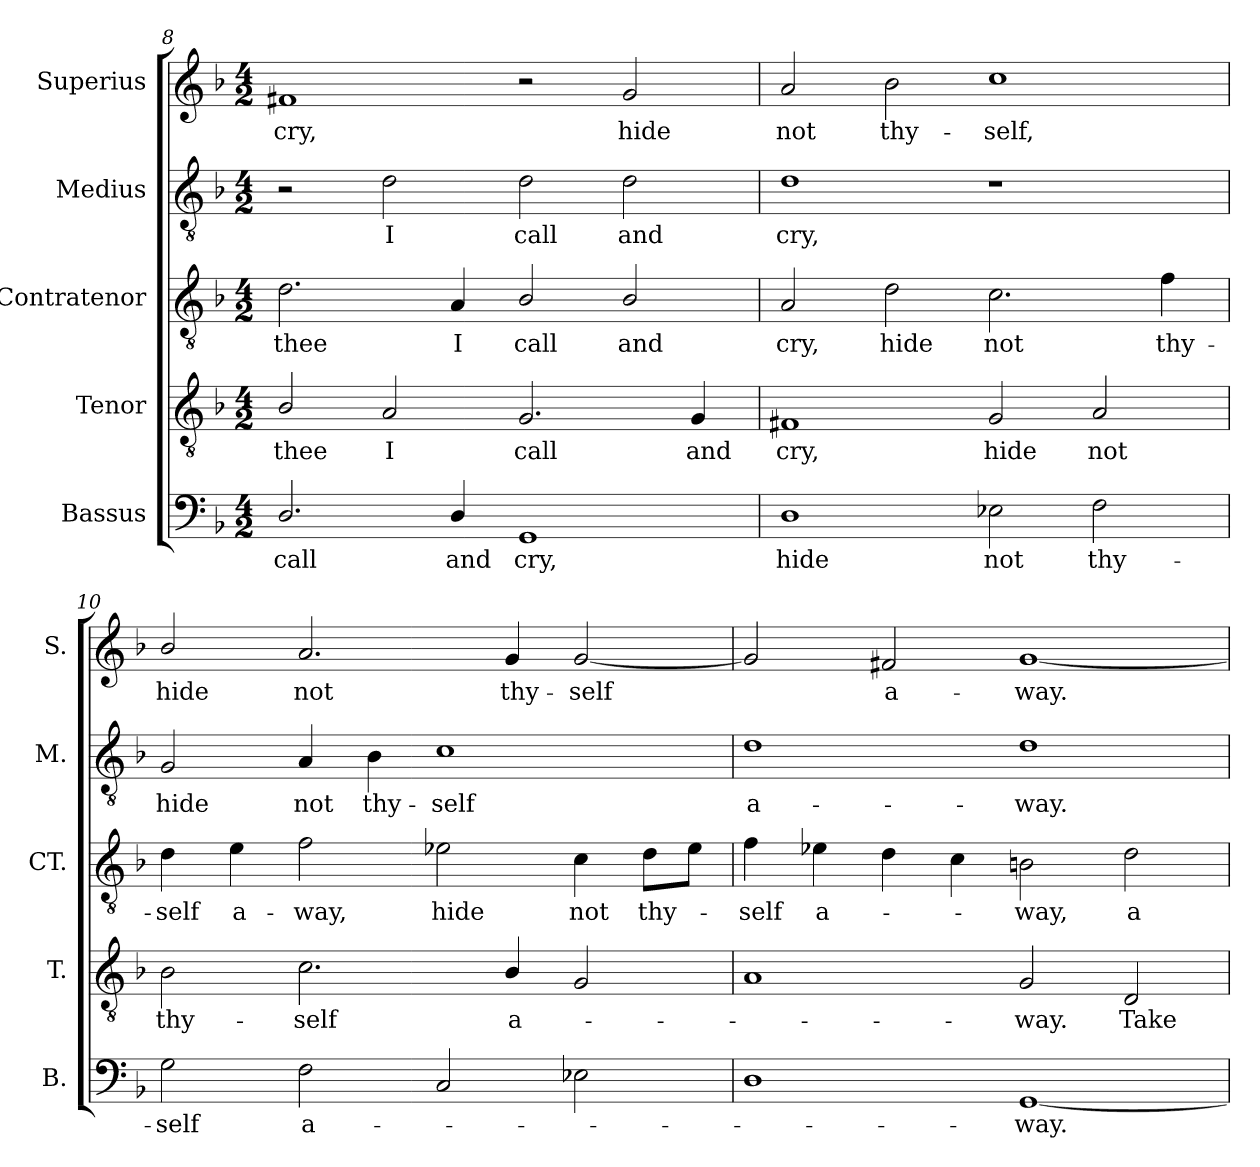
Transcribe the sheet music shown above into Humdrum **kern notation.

**kern	**text	**kern	**text	**kern	**text	**kern	**text	**kern	**text
*part5	*part5	*part4	*part4	*part3	*part3	*part2	*part2	*part1	*part1
*staff5	*staff5	*staff4	*staff4	*staff3	*staff3	*staff2	*staff2	*staff1	*staff1
*I"Bassus	*	*I"Tenor	*	*I"Contratenor	*	*I"Medius	*	*I"Superius	*
*I'B.	*	*I'T.	*	*I'CT.	*	*I'M.	*	*I'S.	*
*clefF4	*	*clefGv2	*	*clefGv2	*	*clefGv2	*	*clefG2	*
*	*	*ITrd7c12	*	*ITrd7c12	*	*ITrd7c12	*	*	*
*k[b-]	*	*k[b-]	*	*k[b-]	*	*k[b-]	*	*k[b-]	*
*F:	*	*F:	*	*F:	*	*F:	*	*F:	*
*M4/2	*	*M4/2	*	*M4/2	*	*M4/2	*	*M4/2	*
=8	=8	=8	=8	=8	=8	=8	=8	=8	=8
!	!LO:LY:b:color=#000000	!	!	!	!	!	!	!	!
!	!	!	!LO:LY:b:color=#000000	!	!	!	!	!	!
!	!	!	!	!	!LO:LY:b:color=#000000	!	!	!	!
!	!	!	!	!	!	!	!	!	!LO:LY:b:color=#000000
2.Di/	call	2BB-i/	thee	2.Di\	thee	2r	.	1f#Xi	cry,
!	!	!	!LO:LY:b:color=#000000	!	!	!	!	!	!
!	!	!	!	!	!	!	!LO:LY:b:color=#000000	!	!
.	.	2AAi/	I	.	.	2Di\	I	.	.
!	!LO:LY:b:color=#000000	!	!	!	!	!	!	!	!
!	!	!	!	!	!LO:LY:b:color=#000000	!	!	!	!
4Di/	and	.	.	4AAi/	I	.	.	.	.
!	!LO:LY:b:color=#000000	!	!	!	!	!	!	!	!
!	!	!	!LO:LY:b:color=#000000	!	!	!	!	!	!
!	!	!	!	!	!LO:LY:b:color=#000000	!	!	!	!
!	!	!	!	!	!	!	!LO:LY:b:color=#000000	!	!
1GGi	cry,	2.GGi/	call	2BB-i/	call	2Di\	call	2r	.
!	!	!	!	!	!LO:LY:b:color=#000000	!	!	!	!
!	!	!	!	!	!	!	!LO:LY:b:color=#000000	!	!
!	!	!	!	!	!	!	!	!	!LO:LY:b:color=#000000
.	.	.	.	2BB-i/	and	2Di\	and	2gi/	hide
!	!	!	!LO:LY:b:color=#000000	!	!	!	!	!	!
.	.	4GGi/	and	.	.	.	.	.	.
!!LO:LB:g=z
=9	=9	=9	=9	=9	=9	=9	=9	=9	=9
!	!LO:LY:b:color=#000000	!	!	!	!	!	!	!	!
!	!	!	!LO:LY:b:color=#000000	!	!	!	!	!	!
!	!	!	!	!	!LO:LY:b:color=#000000	!	!	!	!
!	!	!	!	!	!	!	!LO:LY:b:color=#000000	!	!
!	!	!	!	!	!	!	!	!	!LO:LY:b:color=#000000
1Di	hide	1FF#Xi	cry,	2AAi/	cry,	1Di	cry,	2ai/	not
!	!	!	!	!	!LO:LY:b:color=#000000	!	!	!	!
!	!	!	!	!	!	!	!	!	!LO:LY:b:color=#000000
.	.	.	.	2Di\	hide	.	.	2b-i\	thy-
!	!LO:LY:b:color=#000000	!	!	!	!	!	!	!	!
!	!	!	!LO:LY:b:color=#000000	!	!	!	!	!	!
!	!	!	!	!	!LO:LY:b:color=#000000	!	!	!	!
!	!	!	!	!	!	!	!	!	!LO:LY:b:color=#000000
2E-Xi\	not	2GGi/	hide	2.Ci\	not	1r	.	1cci	-self,
!	!LO:LY:b:color=#000000	!	!	!	!	!	!	!	!
!	!	!	!LO:LY:b:color=#000000	!	!	!	!	!	!
2Fi\	thy-	2AAi/	not	.	.	.	.	.	.
!	!	!	!	!	!LO:LY:b:color=#000000	!	!	!	!
.	.	.	.	4Fi\	thy-	.	.	.	.
=10	=10	=10	=10	=10	=10	=10	=10	=10	=10
!	!LO:LY:b:color=#000000	!	!	!	!	!	!	!	!
!	!	!	!LO:LY:b:color=#000000	!	!	!	!	!	!
!	!	!	!	!	!LO:LY:b:color=#000000	!	!	!	!
!	!	!	!	!	!	!	!LO:LY:b:color=#000000	!	!
!	!	!	!	!	!	!	!	!	!LO:LY:b:color=#000000
2Gi\	-self	2BB-i\	thy-	4Di\	-self	2GGi/	hide	2b-i/	hide
!	!	!	!	!	!LO:LY:b:color=#000000	!	!	!	!
.	.	.	.	4Ei\	a-	.	.	.	.
!	!LO:LY:b:color=#000000	!	!	!	!	!	!	!	!
!	!	!	!LO:LY:b:color=#000000	!	!	!	!	!	!
!	!	!	!	!	!LO:LY:b:color=#000000	!	!	!	!
!	!	!	!	!	!	!	!LO:LY:b:color=#000000	!	!
!	!	!	!	!	!	!	!	!	!LO:LY:b:color=#000000
2Fi\	a-	2.Ci\	-self	2Fi\	-way,	4AAi/	not	2.ai/	not
!	!	!	!	!	!	!	!LO:LY:b:color=#000000	!	!
.	.	.	.	.	.	4BB-i\	thy-	.	.
!	!	!	!	!	!LO:LY:b:color=#000000	!	!	!	!
!	!	!	!	!	!	!	!LO:LY:b:color=#000000	!	!
2Ci/	.	.	.	2E-Xi\	hide	1Ci	-self	.	.
!	!	!	!LO:LY:b:color=#000000	!	!	!	!	!	!
!	!	!	!	!	!	!	!	!	!LO:LY:b:color=#000000
.	.	4BB-i/	a-	.	.	.	.	4gi/	thy-
!	!	!	!	!	!LO:LY:b:color=#000000	!	!	!	!
!	!	!	!	!	!	!	!	!	!LO:LY:b:color=#000000
2E-Xi\	.	2GGi/	.	4Ci\	not	.	.	[2gi/	-self
!	!	!	!	!	!LO:LY:b:color=#000000	!	!	!	!
.	.	.	.	8Di\L	thy-	.	.	.	.
.	.	.	.	8E-i\J	.	.	.	.	.
=11	=11	=11	=11	=11	=11	=11	=11	=11	=11
!	!	!	!	!	!LO:LY:b:color=#000000	!	!	!	!
!	!	!	!	!	!	!	!LO:LY:b:color=#000000	!	!
1Di	.	1AAi	.	4Fi\	-self	1Di	a-	2gi/]	.
!	!	!	!	!	!LO:LY:b:color=#000000	!	!	!	!
.	.	.	.	4E-Xi\	a-	.	.	.	.
!	!	!	!	!	!	!	!	!	!LO:LY:b:color=#000000
.	.	.	.	4Di\	.	.	.	2f#Xi/	a-
.	.	.	.	4Ci\	.	.	.	.	.
!	!LO:LY:b:color=#000000	!	!	!	!	!	!	!	!
!	!	!	!LO:LY:b:color=#000000	!	!	!	!	!	!
!	!	!	!	!	!LO:LY:b:color=#000000	!	!	!	!
!	!	!	!	!	!	!	!LO:LY:b:color=#000000	!	!
!	!	!	!	!	!	!	!	!	!LO:LY:b:color=#000000
[1GGi	-way.	2GGi/	-way.	2BBni\	-way,	1Di	-way.	[1gi	-way.
!	!	!	!LO:LY:b:color=#000000	!	!	!	!	!	!
!	!	!	!	!	!LO:LY:b:color=#000000	!	!	!	!
.	.	2DDi/	Take	2Di\	a-	.	.	.	.
=	=	=	=	=	=	=	=	=	=
*-	*-	*-	*-	*-	*-	*-	*-	*-	*-
